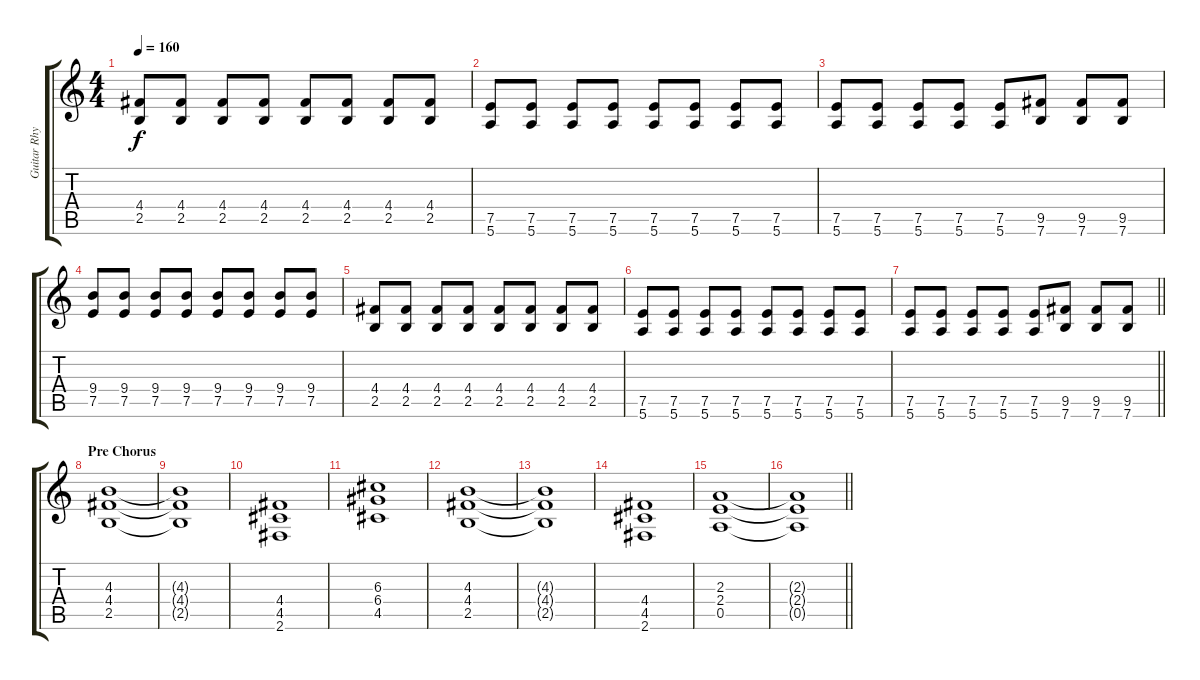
\track ("Guitar Rhythm" "Guitar Rhy") {instrument distortionguitar}
\staff {score tabs}
\tuning (E4 B3 G3 D3 A2 E2) {hide}
\ts (4 4)
\tempo 160
\clef g2
\ks c
(4.4 2.5).8{dy f} (4.4 2.5).8 (4.4 2.5).8 (4.4 2.5).8 (4.4 2.5).8 (4.4 2.5).8 (4.4 2.5).8 (4.4 2.5).8 |
(7.5 5.6).8 (7.5 5.6).8 (7.5 5.6).8 (7.5 5.6).8 (7.5 5.6).8 (7.5 5.6).8 (7.5 5.6).8 (7.5 5.6).8 |
(7.5 5.6).8 (7.5 5.6).8 (7.5 5.6).8 (7.5 5.6).8 (7.5 5.6).8 (9.5 7.6).8 (9.5 7.6).8 (9.5 7.6).8 |
(9.4 7.5).8 (9.4 7.5).8 (9.4 7.5).8 (9.4 7.5).8 (9.4 7.5).8 (9.4 7.5).8 (9.4 7.5).8 (9.4 7.5).8 |
(4.4 2.5).8 (4.4 2.5).8 (4.4 2.5).8 (4.4 2.5).8 (4.4 2.5).8 (4.4 2.5).8 (4.4 2.5).8 (4.4 2.5).8 |
(7.5 5.6).8 (7.5 5.6).8 (7.5 5.6).8 (7.5 5.6).8 (7.5 5.6).8 (7.5 5.6).8 (7.5 5.6).8 (7.5 5.6).8 |
\barLineRight lightlight
(7.5 5.6).8 (7.5 5.6).8 (7.5 5.6).8 (7.5 5.6).8 (7.5 5.6).8 (9.5 7.6).8 (9.5 7.6).8 (9.5 7.6).8 |
\section ("" "Pre Chorus")
(4.3 4.4 2.5).1 |
(4.3{t} 4.4{t} 2.5{t}).1 |
(4.4 4.5 2.6).1 |
(6.3 6.4 4.5).1 |
(4.3 4.4 2.5).1 |
(4.3{t} 4.4{t} 2.5{t}).1 |
(4.4 4.5 2.6).1 |
(2.3 2.4 0.5).1 |
\barLineRight lightlight
(2.3{t} 2.4{t} 0.5{t}).1
